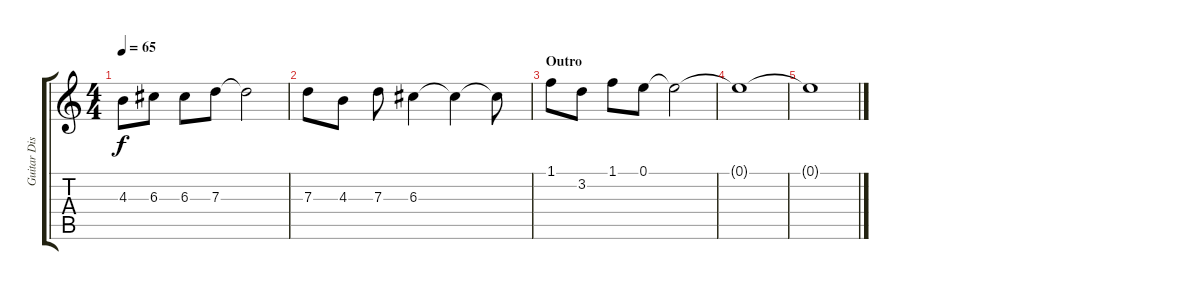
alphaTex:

\track ("Guitar Disto 2 (Solo)" "Guitar Dis") {instrument distortionguitar}
\staff {score tabs}
\tuning (E4 B3 G3 D3 A2 B1) {hide}
\ts (4 4)
\tempo 65
\clef g2
\ks c
4.3.8{dy f volume 12} 6.3.8 6.3.8 7.3.8 7.3{t}.2 |
7.3.8 4.3.8 7.3.8 6.3.4 6.3{t}.4 6.3{t}.8 |
\section ("" "Outro")
1.1.8 3.2.8 1.1.8 0.1.8 0.1{t}.2 |
0.1{t}.1{volume 0} |
0.1{t}.1
